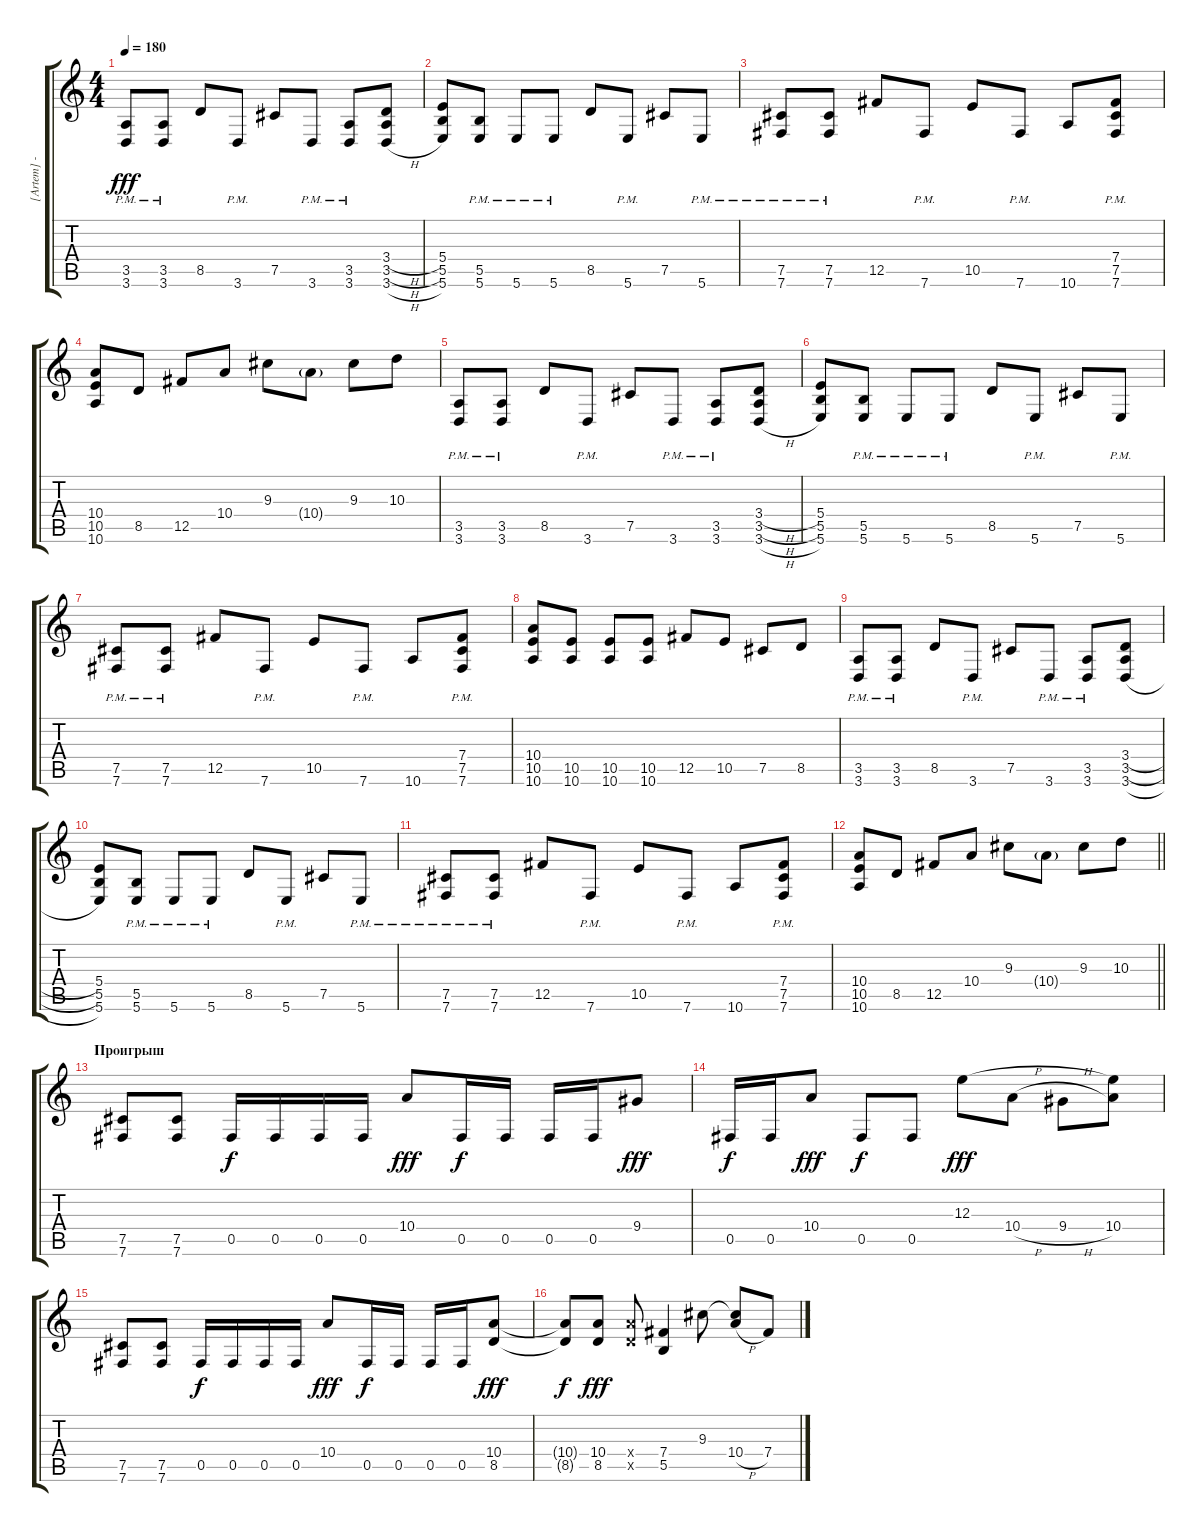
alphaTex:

\track ("[Artem] - Solo Gutiar " "[Artem] - ") {instrument overdrivenguitar}
\staff {score tabs}
\tuning (Db4 Ab3 E3 B2 Gb2 B1) {hide}
\ts (4 4)
\tempo 180
\clef g2
\ks c
(3.5{pm} 3.6{pm}).8{dy fff} (3.5{pm} 3.6{pm}).8 8.5.8 3.6{pm}.8 7.5.8 3.6{pm}.8 (3.5{pm} 3.6{pm}).8 (3.4{h} 3.5{h} 3.6{h}).8 |
(5.4 5.5 5.6).8 (5.5{pm} 5.6{pm}).8 5.6{pm}.8 5.6{pm}.8 8.5.8 5.6{pm}.8 7.5.8 5.6{pm}.8 |
(7.5{pm} 7.6{pm}).8 (7.5{pm} 7.6{pm}).8 12.5.8 7.6{pm}.8 10.5.8 7.6{pm}.8 10.6.8 (7.4 7.5 7.6{pm}).8 |
(10.4 10.5 10.6).8 8.5.8 12.5.8 10.4.8 9.3.8 10.4{g}.8 9.3.8 10.3.8 |
(3.5{pm} 3.6{pm}).8 (3.5{pm} 3.6{pm}).8 8.5.8 3.6{pm}.8 7.5.8 3.6{pm}.8 (3.5{pm} 3.6{pm}).8 (3.4{h} 3.5{h} 3.6{h}).8 |
(5.4 5.5 5.6).8 (5.5{pm} 5.6{pm}).8 5.6{pm}.8 5.6{pm}.8 8.5.8 5.6{pm}.8 7.5.8 5.6{pm}.8 |
(7.5{pm} 7.6{pm}).8 (7.5{pm} 7.6{pm}).8 12.5.8 7.6{pm}.8 10.5.8 7.6{pm}.8 10.6.8 (7.4 7.5 7.6{pm}).8 |
(10.4 10.5 10.6).8 (10.5 10.6).8 (10.5 10.6).8 (10.5 10.6).8 12.5.8 10.5.8 7.5.8 8.5.8 |
(3.5{pm} 3.6{pm}).8 (3.5{pm} 3.6{pm}).8 8.5.8 3.6{pm}.8 7.5.8 3.6{pm}.8 (3.5{pm} 3.6{pm}).8 (3.4{h} 3.5{h} 3.6{h}).8 |
(5.4 5.5 5.6).8 (5.5{pm} 5.6{pm}).8 5.6{pm}.8 5.6{pm}.8 8.5.8 5.6{pm}.8 7.5.8 5.6{pm}.8 |
(7.5{pm} 7.6{pm}).8 (7.5{pm} 7.6{pm}).8 12.5.8 7.6{pm}.8 10.5.8 7.6{pm}.8 10.6.8 (7.4 7.5 7.6{pm}).8 |
\barLineRight lightlight
(10.4 10.5 10.6).8 8.5.8 12.5.8 10.4.8 9.3.8 10.4{g}.8 9.3.8 10.3.8 |
\section ("" "Проигрыш")
(7.5 7.6).8{volume 10} (7.5 7.6).8 0.5.16{dy f} 0.5.16 0.5.16 0.5.16 10.4.8{dy fff} 0.5.16{dy f} 0.5.16 0.5.16 0.5.16 9.4.8{dy fff} |
0.5.16{dy f} 0.5.16 10.4.8{dy fff} 0.5.8{dy f} 0.5.8 12.3.8{dy fff} 10.4{h}.8 9.4{h}.8 (12.3{t} 10.4).8 |
(7.5 7.6).8 (7.5 7.6).8 0.5.16{dy f} 0.5.16 0.5.16 0.5.16 10.4.8{dy fff} 0.5.16{dy f} 0.5.16 0.5.16 0.5.16 (10.4 8.5).8{dy fff} |
(10.4{t} 8.5{t}).8{dy f} (10.4 8.5).8{dy fff} (10.4{x} 8.5{x}).8 (7.4 5.5).4 9.3.8 (9.3{t} 10.4{h}).8 7.4.8
